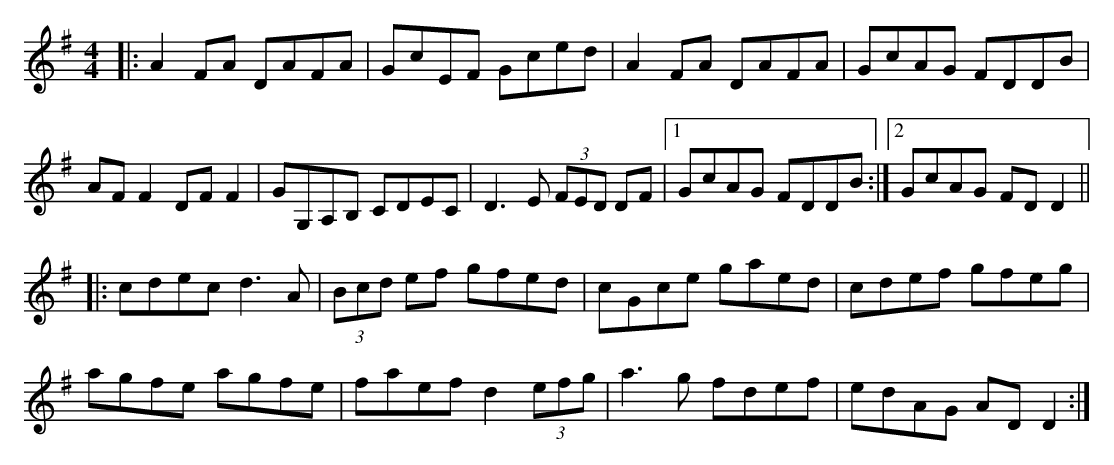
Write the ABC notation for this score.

X:1
M:4/4
K:G
|:A2FA DAFA|GcEF Gced|A2FA DAFA|GcAG FDDB|
AFF2 DFF2|GG,A,B, CDEC|D3E (3FED DF|1 GcAG FDDB:|2 GcAG FDD2||
|:cdec d3A|(3Bcd ef gfed|cGce gaed|cdef gfeg|
agfe agfe|faef d2 (3efg|a3g fdef|edAG ADD2:|
